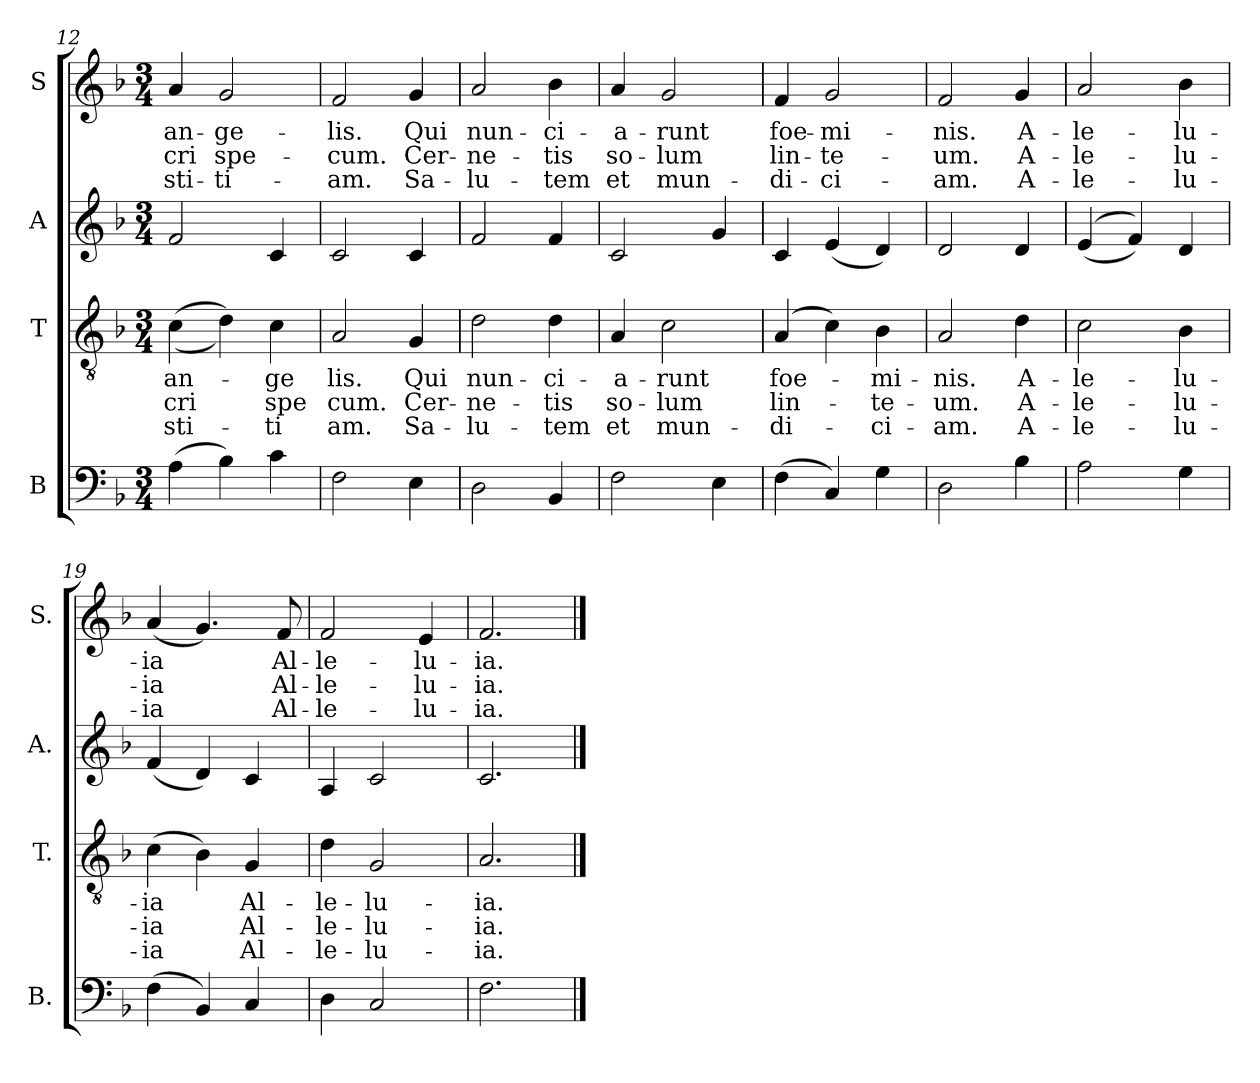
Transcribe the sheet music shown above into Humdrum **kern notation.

**kern	**kern	**text	**text	**text	**kern	**kern	**text	**text	**text
*part4	*part3	*part3	*part3	*part3	*part2	*part1	*part1	*part1	*part1
*staff4	*staff3	*staff3	*staff3	*staff3	*staff2	*staff1	*staff1	*staff1	*staff1
*I"B	*I"T	*	*	*	*I"A	*I"S	*	*	*
*I'B.	*I'T.	*	*	*	*I'A.	*I'S.	*	*	*
*clefF4	*clefGv2	*	*	*	*clefG2	*clefG2	*	*	*
*k[b-]	*k[b-]	*	*	*	*k[b-]	*k[b-]	*	*	*
*M3/4	*M3/4	*	*	*	*M3/4	*M3/4	*	*	*
=12	=12	=12	=12	=12	=12	=12	=12	=12	=12
!	!	!LO:LY:b	!LO:LY:b	!LO:LY:b	!	!	!LO:LY:b	!LO:LY:b	!LO:LY:b
(>4A\	(>(>4c\	an-	-cri	-sti-	2f/	4a/	an-	-cri	-sti-
!	!	!	!	!	!	!	!LO:LY:b	!LO:LY:b	!LO:LY:b
4B-\)	4d\))	.	.	.	.	2g/	-ge-	spe-	-ti-
!	!	!LO:LY:b	!LO:LY:b	!LO:LY:b	!	!	!	!	!
4c\	4c\	ge	spe	-ti	4c/	.	.	.	.
=13	=13	=13	=13	=13	=13	=13	=13	=13	=13
!	!	!LO:LY:b	!LO:LY:b	!LO:LY:b	!	!	!LO:LY:b	!LO:LY:b	!LO:LY:b
2F\	2A/	-lis.	-cum.	-am.	2c/	2f/	-lis.	-cum.	-am.
!	!	!LO:LY:b	!LO:LY:b	!LO:LY:b	!	!	!LO:LY:b	!LO:LY:b	!LO:LY:b
4E\	4G/	Qui	Cer-	Sa-	4c/	4g/	Qui	Cer-	Sa-
=14	=14	=14	=14	=14	=14	=14	=14	=14	=14
!	!	!LO:LY:b	!LO:LY:b	!LO:LY:b	!	!	!LO:LY:b	!LO:LY:b	!LO:LY:b
2D\	2d\	nun-	-ne-	-lu-	2f/	2a/	nun-	-ne-	-lu-
!	!	!LO:LY:b	!LO:LY:b	!LO:LY:b	!	!	!LO:LY:b	!LO:LY:b	!LO:LY:b
4BB-/	4d\	-ci-	-tis	-tem	4f/	4b-\	-ci-	-tis	-tem
!!LO:PB:g=z
=15	=15	=15	=15	=15	=15	=15	=15	=15	=15
!	!	!LO:LY:b	!LO:LY:b	!LO:LY:b	!	!	!LO:LY:b	!LO:LY:b	!LO:LY:b
2F\	4A/	-a-	so-	et	2c/	4a/	-a-	so-	et
!	!	!LO:LY:b	!LO:LY:b	!LO:LY:b	!	!	!LO:LY:b	!LO:LY:b	!LO:LY:b
.	2c\	-runt	-lum	mun-	.	2g/	-runt	-lum	mun-
4E\	.	.	.	.	4g/	.	.	.	.
=16	=16	=16	=16	=16	=16	=16	=16	=16	=16
!	!	!LO:LY:b	!LO:LY:b	!LO:LY:b	!	!	!LO:LY:b	!LO:LY:b	!LO:LY:b
(>4F\	(>4A/	foe-	lin-	-di-	4c/	4f/	foe-	lin-	-di-
!	!	!	!	!	!	!	!LO:LY:b	!LO:LY:b	!LO:LY:b
4C/)	4c\)	.	.	.	(<4e/	2g/	-mi-	-te-	-ci-
!	!	!LO:LY:b	!LO:LY:b	!LO:LY:b	!	!	!	!	!
4G\	4B-\	-mi-	-te-	-ci-	4d/)	.	.	.	.
=17	=17	=17	=17	=17	=17	=17	=17	=17	=17
!	!	!LO:LY:b	!LO:LY:b	!LO:LY:b	!	!	!LO:LY:b	!LO:LY:b	!LO:LY:b
2D\	2A/	-nis.	-um.	-am.	2d/	2f/	-nis.	-um.	-am.
!	!	!LO:LY:b	!LO:LY:b	!LO:LY:b	!	!	!LO:LY:b	!LO:LY:b	!LO:LY:b
4B-\	4d\	A-	A-	A-	4d/	4g/	A-	A-	A-
=18	=18	=18	=18	=18	=18	=18	=18	=18	=18
!	!	!LO:LY:b	!LO:LY:b	!LO:LY:b	!	!	!LO:LY:b	!LO:LY:b	!LO:LY:b
2A\	2c\	-le-	-le-	-le-	(<(<4e/	2a/	-le-	-le-	-le-
.	.	.	.	.	4f/))	.	.	.	.
!	!	!LO:LY:b	!LO:LY:b	!LO:LY:b	!	!	!LO:LY:b	!LO:LY:b	!LO:LY:b
4G\	4B-\	-lu-	-lu-	-lu-	4d/	4b-\	-lu-	-lu-	-lu-
=19	=19	=19	=19	=19	=19	=19	=19	=19	=19
!	!	!LO:LY:b	!LO:LY:b	!LO:LY:b	!	!	!LO:LY:b	!LO:LY:b	!LO:LY:b
(>4F\	(>4c\	-ia	-ia	-ia	(<4f/	(<4a/	-ia	-ia	-ia
4BB-/)	4B-\)	.	.	.	4d/)	4.g/)	.	.	.
!	!	!LO:LY:b	!LO:LY:b	!LO:LY:b	!	!	!	!	!
4C/	4G/	Al-	Al-	Al-	4c/	.	.	.	.
!	!	!	!	!	!	!	!LO:LY:b	!LO:LY:b	!LO:LY:b
.	.	.	.	.	.	8f/	Al-	Al-	Al-
=20	=20	=20	=20	=20	=20	=20	=20	=20	=20
!	!	!LO:LY:b	!LO:LY:b	!LO:LY:b	!	!	!LO:LY:b	!LO:LY:b	!LO:LY:b
4D\	4d\	-le-	-le-	-le-	4A/	2f/	-le-	-le-	-le-
!	!	!LO:LY:b	!LO:LY:b	!LO:LY:b	!	!	!	!	!
2C/	2G/	-lu-	-lu-	-lu-	2c/	.	.	.	.
!	!	!	!	!	!	!	!LO:LY:b	!LO:LY:b	!LO:LY:b
.	.	.	.	.	.	4e/	-lu-	-lu-	-lu-
=21	=21	=21	=21	=21	=21	=21	=21	=21	=21
!	!	!LO:LY:b	!LO:LY:b	!LO:LY:b	!	!	!LO:LY:b	!LO:LY:b	!LO:LY:b
2.F\	2.A/	-ia.	-ia.	-ia.	2.c/	2.f/	-ia.	-ia.	-ia.
==	==	==	==	==	==	==	==	==	==
*-	*-	*-	*-	*-	*-	*-	*-	*-	*-
